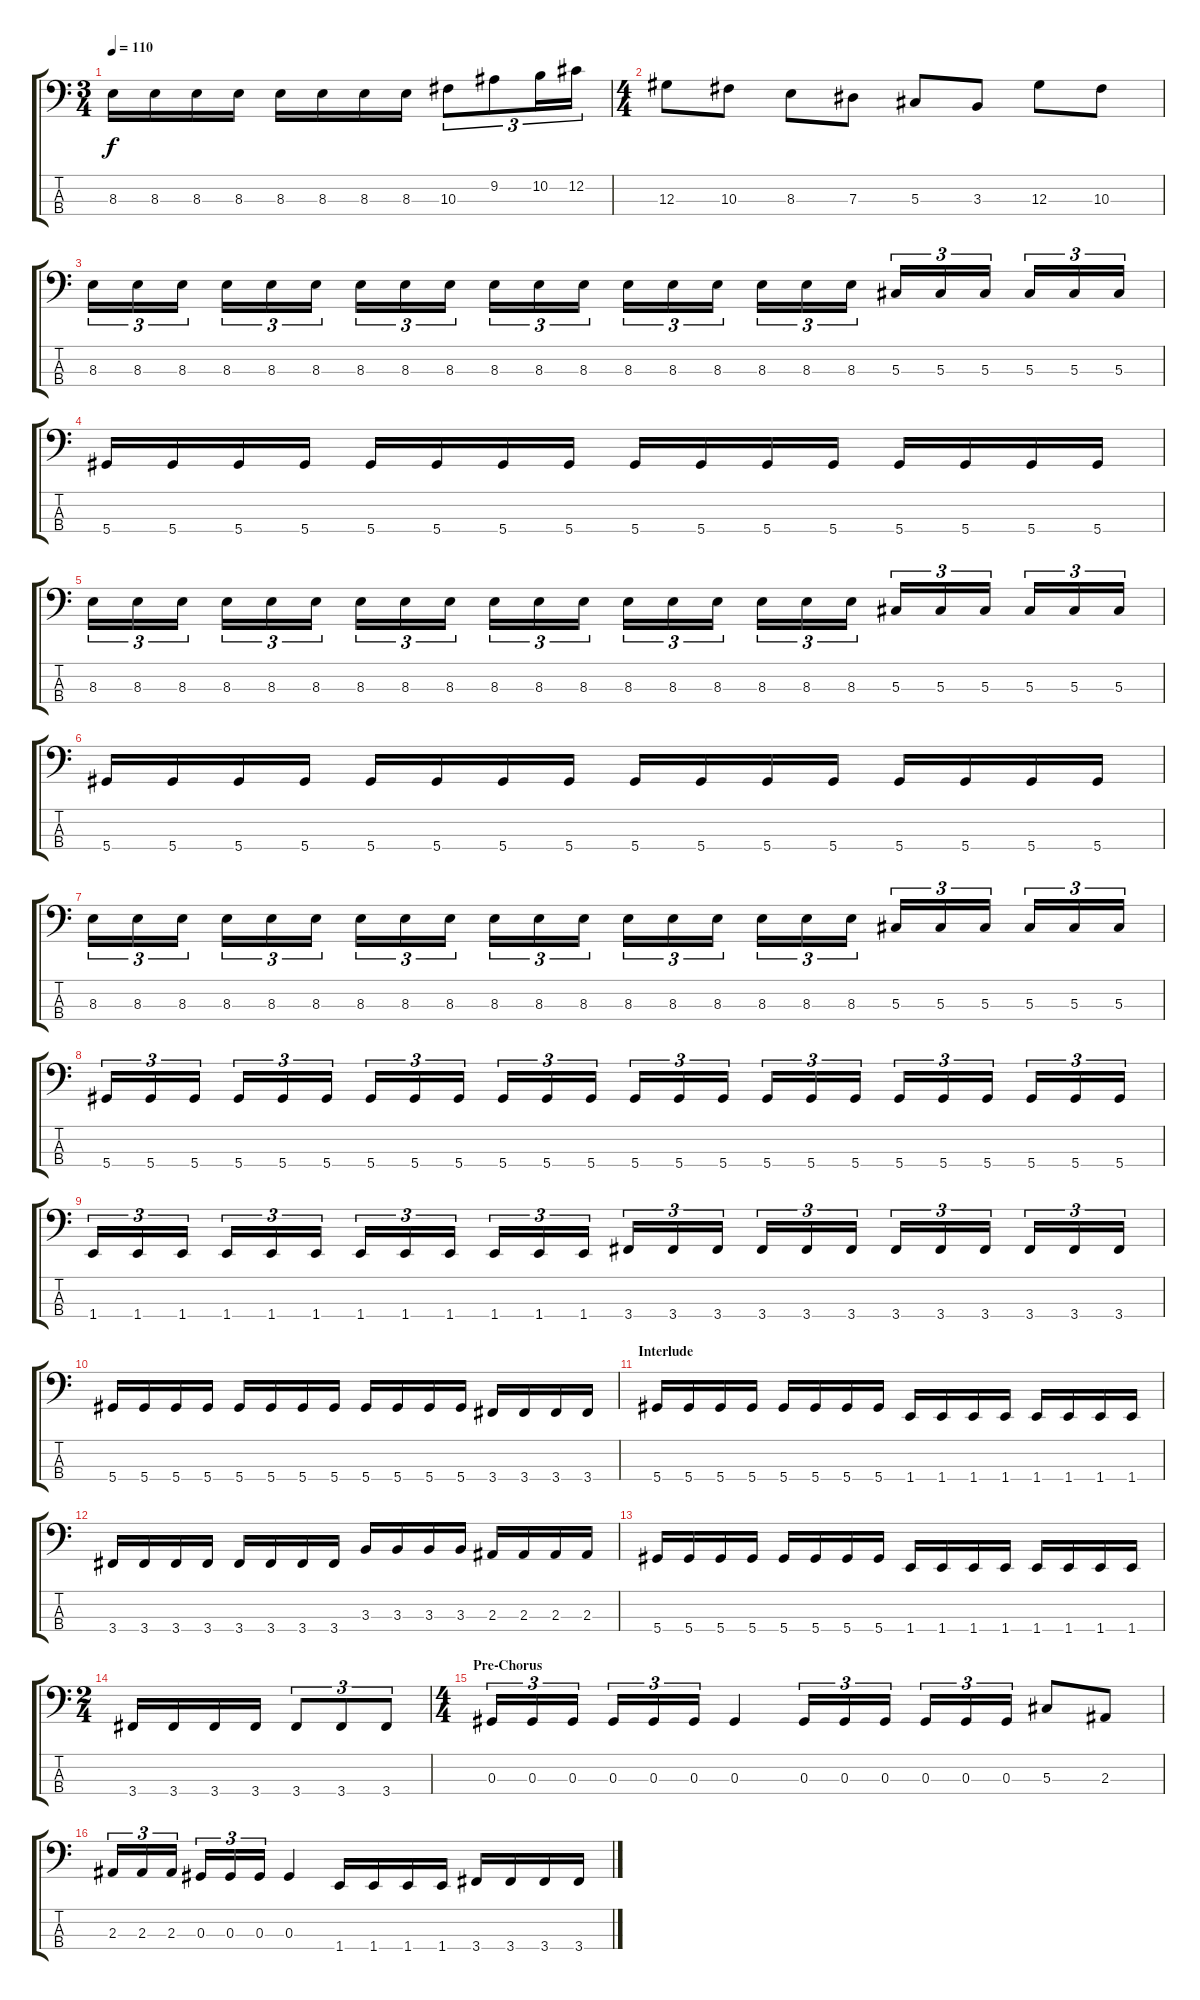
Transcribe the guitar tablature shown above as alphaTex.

\track "" {instrument electricbasspick}
\staff {score tabs}
\tuning (Gb2 Db2 Ab1 Eb1) {hide}
\ts (3 4)
\tempo 110
\clef f4
\ks c
8.3.16{dy f} 8.3.16 8.3.16 8.3.16 8.3.16 8.3.16 8.3.16 8.3.16 10.3.8{tu (3 2)} 9.2.8{tu (3 2)} 10.2.16{tu (3 2)} 12.2.16{tu (3 2)} |
\ts (4 4)
12.3.8 10.3.8 8.3.8 7.3.8 5.3.8 3.3.8 12.3.8 10.3.8 |
8.3.16{tu (3 2)} 8.3.16{tu (3 2)} 8.3.16{tu (3 2)} 8.3.16{tu (3 2)} 8.3.16{tu (3 2)} 8.3.16{tu (3 2)} 8.3.16{tu (3 2)} 8.3.16{tu (3 2)} 8.3.16{tu (3 2)} 8.3.16{tu (3 2)} 8.3.16{tu (3 2)} 8.3.16{tu (3 2)} 8.3.16{tu (3 2)} 8.3.16{tu (3 2)} 8.3.16{tu (3 2)} 8.3.16{tu (3 2)} 8.3.16{tu (3 2)} 8.3.16{tu (3 2)} 5.3.16{tu (3 2)} 5.3.16{tu (3 2)} 5.3.16{tu (3 2)} 5.3.16{tu (3 2)} 5.3.16{tu (3 2)} 5.3.16{tu (3 2)} |
5.4.16 5.4.16 5.4.16 5.4.16 5.4.16 5.4.16 5.4.16 5.4.16 5.4.16 5.4.16 5.4.16 5.4.16 5.4.16 5.4.16 5.4.16 5.4.16 |
8.3.16{tu (3 2)} 8.3.16{tu (3 2)} 8.3.16{tu (3 2)} 8.3.16{tu (3 2)} 8.3.16{tu (3 2)} 8.3.16{tu (3 2)} 8.3.16{tu (3 2)} 8.3.16{tu (3 2)} 8.3.16{tu (3 2)} 8.3.16{tu (3 2)} 8.3.16{tu (3 2)} 8.3.16{tu (3 2)} 8.3.16{tu (3 2)} 8.3.16{tu (3 2)} 8.3.16{tu (3 2)} 8.3.16{tu (3 2)} 8.3.16{tu (3 2)} 8.3.16{tu (3 2)} 5.3.16{tu (3 2)} 5.3.16{tu (3 2)} 5.3.16{tu (3 2)} 5.3.16{tu (3 2)} 5.3.16{tu (3 2)} 5.3.16{tu (3 2)} |
5.4.16 5.4.16 5.4.16 5.4.16 5.4.16 5.4.16 5.4.16 5.4.16 5.4.16 5.4.16 5.4.16 5.4.16 5.4.16 5.4.16 5.4.16 5.4.16 |
8.3.16{tu (3 2)} 8.3.16{tu (3 2)} 8.3.16{tu (3 2)} 8.3.16{tu (3 2)} 8.3.16{tu (3 2)} 8.3.16{tu (3 2)} 8.3.16{tu (3 2)} 8.3.16{tu (3 2)} 8.3.16{tu (3 2)} 8.3.16{tu (3 2)} 8.3.16{tu (3 2)} 8.3.16{tu (3 2)} 8.3.16{tu (3 2)} 8.3.16{tu (3 2)} 8.3.16{tu (3 2)} 8.3.16{tu (3 2)} 8.3.16{tu (3 2)} 8.3.16{tu (3 2)} 5.3.16{tu (3 2)} 5.3.16{tu (3 2)} 5.3.16{tu (3 2)} 5.3.16{tu (3 2)} 5.3.16{tu (3 2)} 5.3.16{tu (3 2)} |
5.4.16{tu (3 2)} 5.4.16{tu (3 2)} 5.4.16{tu (3 2)} 5.4.16{tu (3 2)} 5.4.16{tu (3 2)} 5.4.16{tu (3 2)} 5.4.16{tu (3 2)} 5.4.16{tu (3 2)} 5.4.16{tu (3 2)} 5.4.16{tu (3 2)} 5.4.16{tu (3 2)} 5.4.16{tu (3 2)} 5.4.16{tu (3 2)} 5.4.16{tu (3 2)} 5.4.16{tu (3 2)} 5.4.16{tu (3 2)} 5.4.16{tu (3 2)} 5.4.16{tu (3 2)} 5.4.16{tu (3 2)} 5.4.16{tu (3 2)} 5.4.16{tu (3 2)} 5.4.16{tu (3 2)} 5.4.16{tu (3 2)} 5.4.16{tu (3 2)} |
1.4.16{tu (3 2)} 1.4.16{tu (3 2)} 1.4.16{tu (3 2)} 1.4.16{tu (3 2)} 1.4.16{tu (3 2)} 1.4.16{tu (3 2)} 1.4.16{tu (3 2)} 1.4.16{tu (3 2)} 1.4.16{tu (3 2)} 1.4.16{tu (3 2)} 1.4.16{tu (3 2)} 1.4.16{tu (3 2)} 3.4.16{tu (3 2)} 3.4.16{tu (3 2)} 3.4.16{tu (3 2)} 3.4.16{tu (3 2)} 3.4.16{tu (3 2)} 3.4.16{tu (3 2)} 3.4.16{tu (3 2)} 3.4.16{tu (3 2)} 3.4.16{tu (3 2)} 3.4.16{tu (3 2)} 3.4.16{tu (3 2)} 3.4.16{tu (3 2)} |
5.4.16 5.4.16 5.4.16 5.4.16 5.4.16 5.4.16 5.4.16 5.4.16 5.4.16 5.4.16 5.4.16 5.4.16 3.4.16 3.4.16 3.4.16 3.4.16 |
\section ("" "Interlude")
5.4.16 5.4.16 5.4.16 5.4.16 5.4.16 5.4.16 5.4.16 5.4.16 1.4.16 1.4.16 1.4.16 1.4.16 1.4.16 1.4.16 1.4.16 1.4.16 |
3.4.16 3.4.16 3.4.16 3.4.16 3.4.16 3.4.16 3.4.16 3.4.16 3.3.16 3.3.16 3.3.16 3.3.16 2.3.16 2.3.16 2.3.16 2.3.16 |
5.4.16 5.4.16 5.4.16 5.4.16 5.4.16 5.4.16 5.4.16 5.4.16 1.4.16 1.4.16 1.4.16 1.4.16 1.4.16 1.4.16 1.4.16 1.4.16 |
\ts (2 4)
3.4.16 3.4.16 3.4.16 3.4.16 3.4.8{tu (3 2)} 3.4.8{tu (3 2)} 3.4.8{tu (3 2)} |
\ts (4 4)
\section ("" "Pre-Chorus")
0.3.16{tu (3 2)} 0.3.16{tu (3 2)} 0.3.16{tu (3 2)} 0.3.16{tu (3 2)} 0.3.16{tu (3 2)} 0.3.16{tu (3 2)} 0.3.4 0.3.16{tu (3 2)} 0.3.16{tu (3 2)} 0.3.16{tu (3 2)} 0.3.16{tu (3 2)} 0.3.16{tu (3 2)} 0.3.16{tu (3 2)} 5.3.8 2.3.8 |
2.3.16{tu (3 2)} 2.3.16{tu (3 2)} 2.3.16{tu (3 2)} 0.3.16{tu (3 2)} 0.3.16{tu (3 2)} 0.3.16{tu (3 2)} 0.3.4 1.4.16 1.4.16 1.4.16 1.4.16 3.4.16 3.4.16 3.4.16 3.4.16
